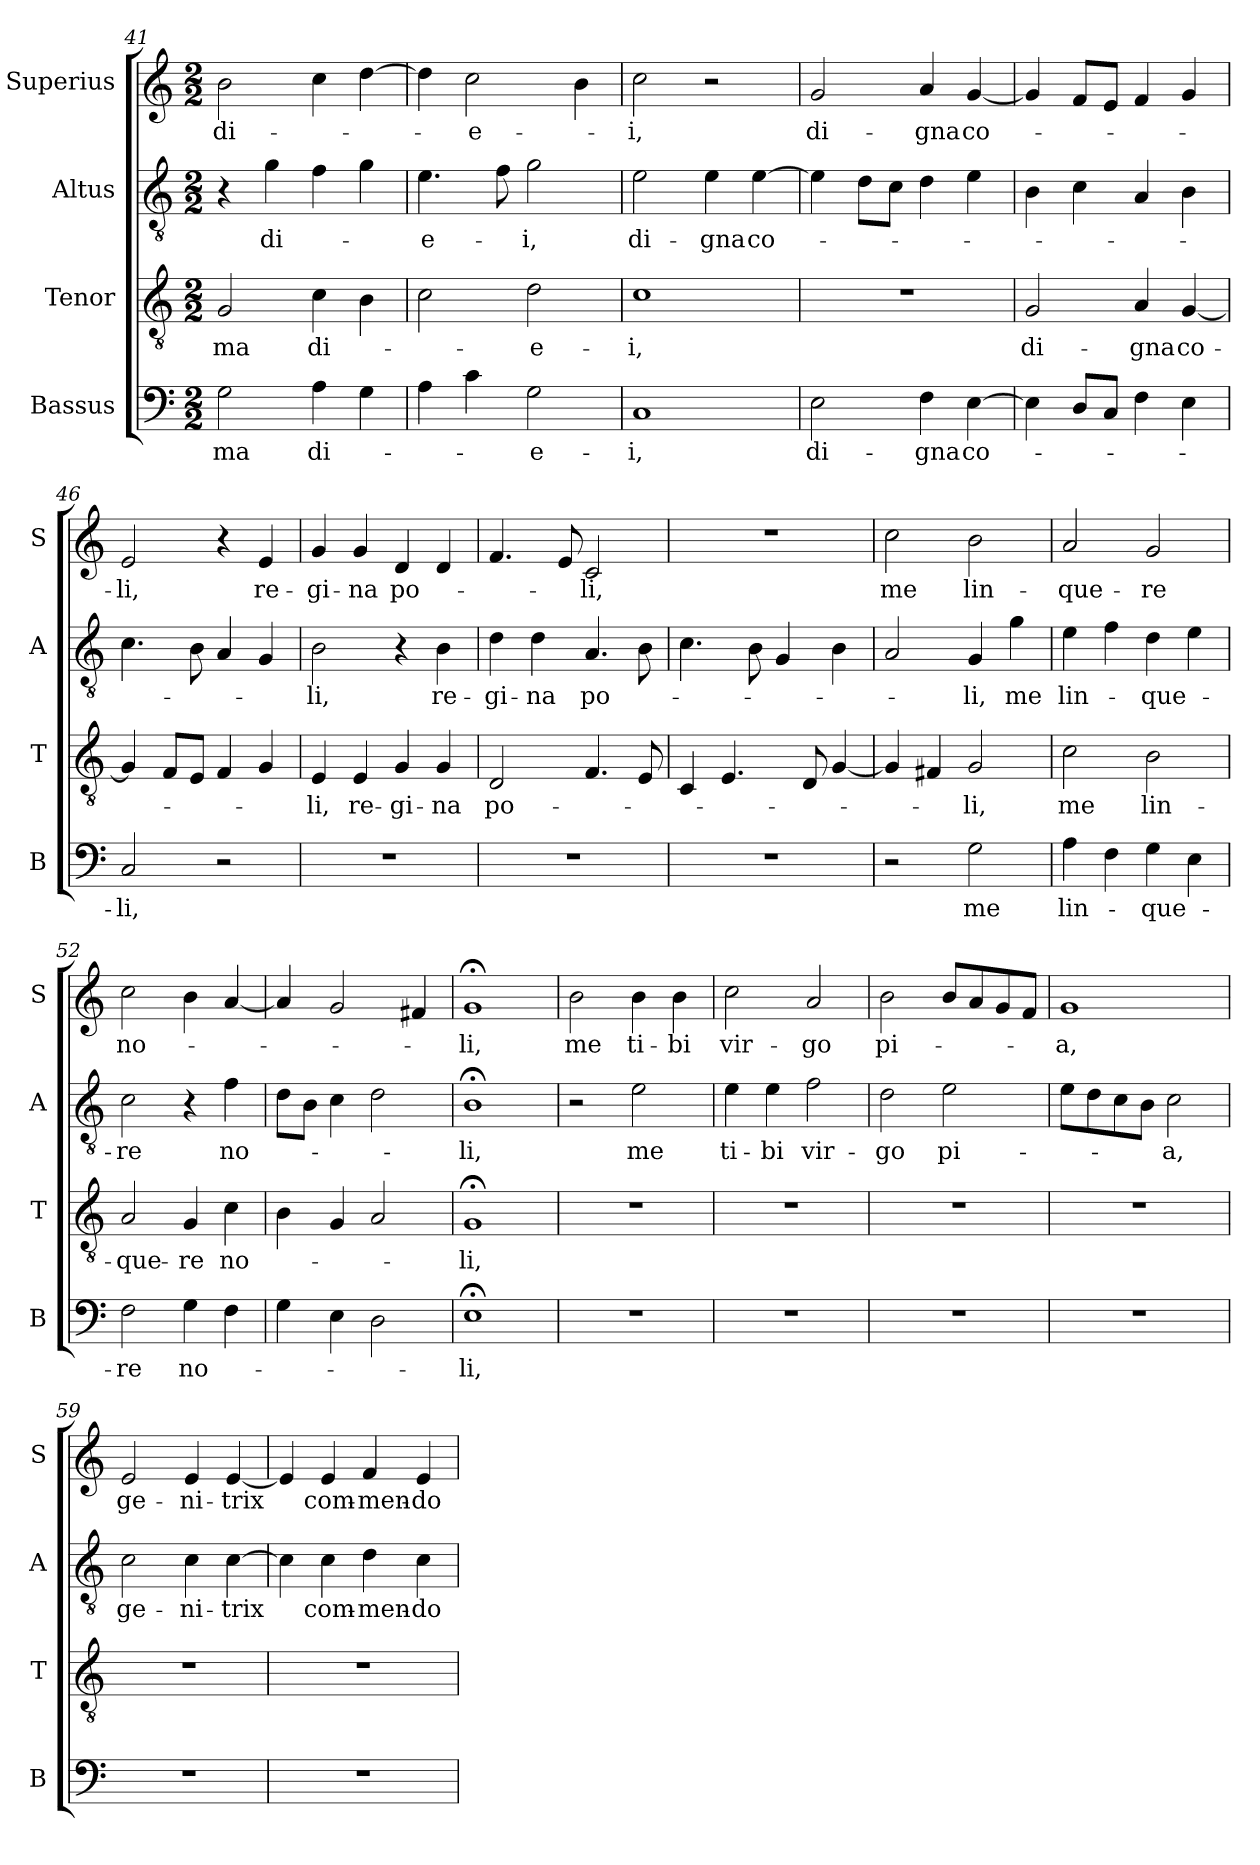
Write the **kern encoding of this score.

**kern	**text	**kern	**text	**kern	**text	**kern	**text
*part4	*part4	*part3	*part3	*part2	*part2	*part1	*part1
*staff4	*staff4	*staff3	*staff3	*staff2	*staff2	*staff1	*staff1
*I"Bassus	*	*I"Tenor	*	*I"Altus	*	*I"Superius	*
*I'B	*	*I'T	*	*I'A	*	*I'S	*
*clefF4	*	*clefGv2	*	*clefGv2	*	*clefG2	*
*k[]	*	*k[]	*	*k[]	*	*k[]	*
*M2/2	*	*M2/2	*	*M2/2	*	*M2/2	*
=41	=41	=41	=41	=41	=41	=41	=41
2G	-ma	2G	-ma	4r	.	2b	di-
.	.	.	.	4g	di-	.	.
4A	di-	4c	di-	4f	.	4cc	.
4G	.	4B	.	4g	.	[4dd	.
=42	=42	=42	=42	=42	=42	=42	=42
4A	.	2c	.	4.e	-e-	4dd]	.
4c	.	.	.	.	.	2cc	-e-
.	.	.	.	8f	.	.	.
2G	-e-	2d	-e-	2g	-i,	.	.
.	.	.	.	.	.	4b	.
=43	=43	=43	=43	=43	=43	=43	=43
1C	-i,	1c	-i,	2e	di-	2cc	-i,
.	.	.	.	4e	-gna	2r	.
.	.	.	.	[4e	co-	.	.
=44	=44	=44	=44	=44	=44	=44	=44
2E	di-	1r	.	4e]	.	2g	di-
.	.	.	.	8dL	.	.	.
.	.	.	.	8cJ	.	.	.
4F	-gna	.	.	4d	.	4a	-gna
[4E	co-	.	.	4e	.	[4g	co-
=45	=45	=45	=45	=45	=45	=45	=45
4E]	.	2G	di-	4B	.	4g]	.
8DL	.	.	.	4c	.	8fL	.
8CJ	.	.	.	.	.	8eJ	.
4F	.	4A	-gna	4A	.	4f	.
4E	.	[4G	co-	4B	.	4g	.
=46	=46	=46	=46	=46	=46	=46	=46
2C	-li,	4G]	.	4.c	.	2e	-li,
.	.	8FL	.	.	.	.	.
.	.	8EJ	.	8B	.	.	.
2r	.	4F	.	4A	.	4r	.
.	.	4G	.	4G	.	4e	re-
=47	=47	=47	=47	=47	=47	=47	=47
1r	.	4E	-li,	2B	-li,	4g	-gi-
.	.	4E	re-	.	.	4g	-na
.	.	4G	-gi-	4r	.	4d	po-
.	.	4G	-na	4B	re-	4d	.
=48	=48	=48	=48	=48	=48	=48	=48
1r	.	2D	po-	4d	-gi-	4.f	.
.	.	.	.	4d	-na	.	.
.	.	.	.	.	.	8e	.
.	.	4.F	.	4.A	po-	2c	-li,
.	.	8E	.	8B	.	.	.
=49	=49	=49	=49	=49	=49	=49	=49
1r	.	4C	.	4.c	.	1r	.
.	.	4.E	.	.	.	.	.
.	.	.	.	8B	.	.	.
.	.	.	.	4G	.	.	.
.	.	8D	.	.	.	.	.
.	.	[4G	.	4B	.	.	.
=50	=50	=50	=50	=50	=50	=50	=50
2r	.	4G]	.	2A	.	2cc	me
.	.	4F#X	.	.	.	.	.
2G	me	2G	-li,	4G	-li,	2b	lin-
.	.	.	.	4g	me	.	.
=51	=51	=51	=51	=51	=51	=51	=51
4A	lin-	2c	me	4e	lin-	2a	-que-
4F	.	.	.	4f	.	.	.
4G	-que-	2B	lin-	4d	-que-	2g	-re
4E	.	.	.	4e	.	.	.
=52	=52	=52	=52	=52	=52	=52	=52
2F	-re	2A	-que-	2c	-re	2cc	no-
4G	no-	4G	-re	4r	.	4b	.
4F	.	4c	no-	4f	no-	[4a	.
=53	=53	=53	=53	=53	=53	=53	=53
4G	.	4B	.	8dL	.	4a]	.
.	.	.	.	8BJ	.	.	.
4E	.	4G	.	4c	.	2g	.
2D	.	2A	.	2d	.	.	.
.	.	.	.	.	.	4f#X	.
=54	=54	=54	=54	=54	=54	=54	=54
1E;<	-li,	1G;<	-li,	1B;<	-li,	1g;<	-li,
=55	=55	=55	=55	=55	=55	=55	=55
1r	.	1r	.	2r	.	2b	me
.	.	.	.	2e	me	4b	ti-
.	.	.	.	.	.	4b	-bi
=56	=56	=56	=56	=56	=56	=56	=56
1r	.	1r	.	4e	ti-	2cc	vir-
.	.	.	.	4e	-bi	.	.
.	.	.	.	2f	vir-	2a	-go
=57	=57	=57	=57	=57	=57	=57	=57
1r	.	1r	.	2d	-go	2b	pi-
.	.	.	.	2e	pi-	8bL	.
.	.	.	.	.	.	8a	.
.	.	.	.	.	.	8g	.
.	.	.	.	.	.	8fJ	.
=58	=58	=58	=58	=58	=58	=58	=58
1r	.	1r	.	8eL	.	1g	-a,
.	.	.	.	8d	.	.	.
.	.	.	.	8c	.	.	.
.	.	.	.	8BJ	.	.	.
.	.	.	.	2c	-a,	.	.
=59	=59	=59	=59	=59	=59	=59	=59
1r	.	1r	.	2c	ge-	2e	ge-
.	.	.	.	4c	-ni-	4e	-ni-
.	.	.	.	[4c	-trix	[4e	-trix
=60	=60	=60	=60	=60	=60	=60	=60
1r	.	1r	.	4c]	.	4e]	.
.	.	.	.	4c	com-	4e	com-
.	.	.	.	4d	-men-	4f	-men-
.	.	.	.	4c	-do	4e	-do
=	=	=	=	=	=	=	=
*-	*-	*-	*-	*-	*-	*-	*-
